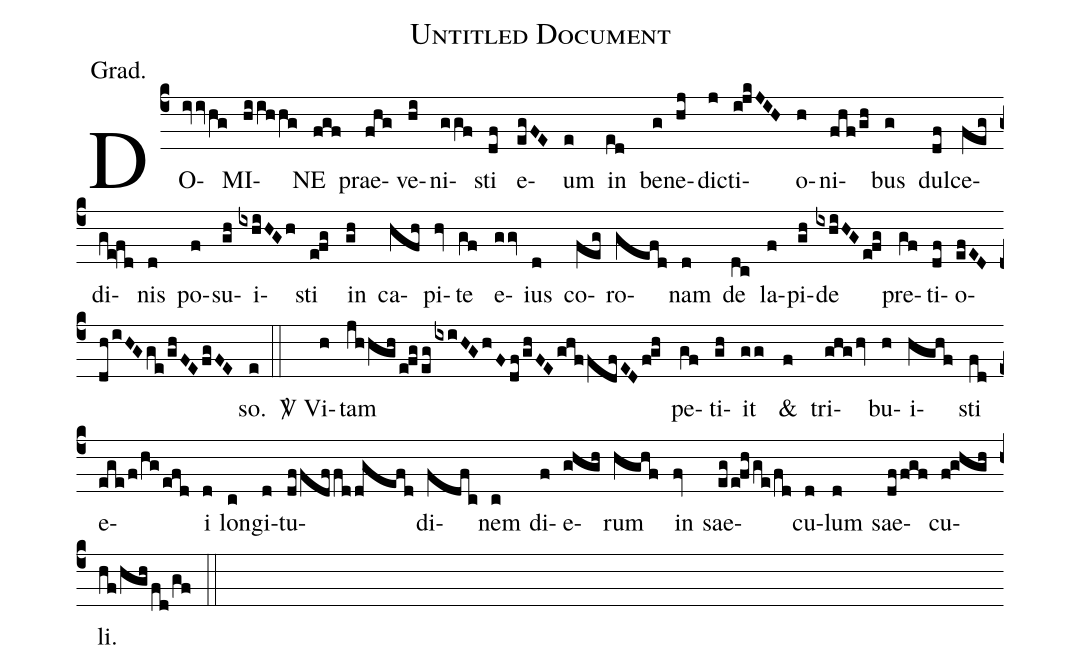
name: Untitled Document;
annotation: Grad.;
%%
(c4)DO(ivivhg)MI(hiihhg)NE(fgf) prae(fhg)ve(hi)ni(ggf)sti(df) e(egFE)um(e) in(ed) be(g)ne(hj)di(j)cti(ijkJIH)o(h)ni(fhf/gh)bus(g) dul(df)ce(feg)di(ge!fd)nis(d) po(f)su(gh)i(ixhiHGh)sti(efg) in(gh) ca(hfh)pi(hv)te(gf) e(ggv)ius(d) co(feg)ro(gefd)nam(d) de(dc) la(f)pi(gh)de(ixhiHGefg) pre(gf)ti(df)o(efEDdh/iHGge/ghFEfgFE)so.(e::)
<sp>V/</sp> Vi(h)tam(jhhgh/efg/eg/ixiHGhFdf/ghFEghffdfEDfgh) pe(gf)ti(gh)it(gg) &(f) tri(ghghv)bu(h)i(hghf)sti(fd) e(ege/f/hgefd)i(d) lon(c)gi(d)tu(dffdffddgefd)di(fdfc)nem(c) di(f)e(ghgh)rum(hghf) in(fv) sae(eg/efh/ge/fd)cu(d)lum(d) sae(dffgf)cu(f!ghgh)li.(hf/hgh!/fd/gf::)
